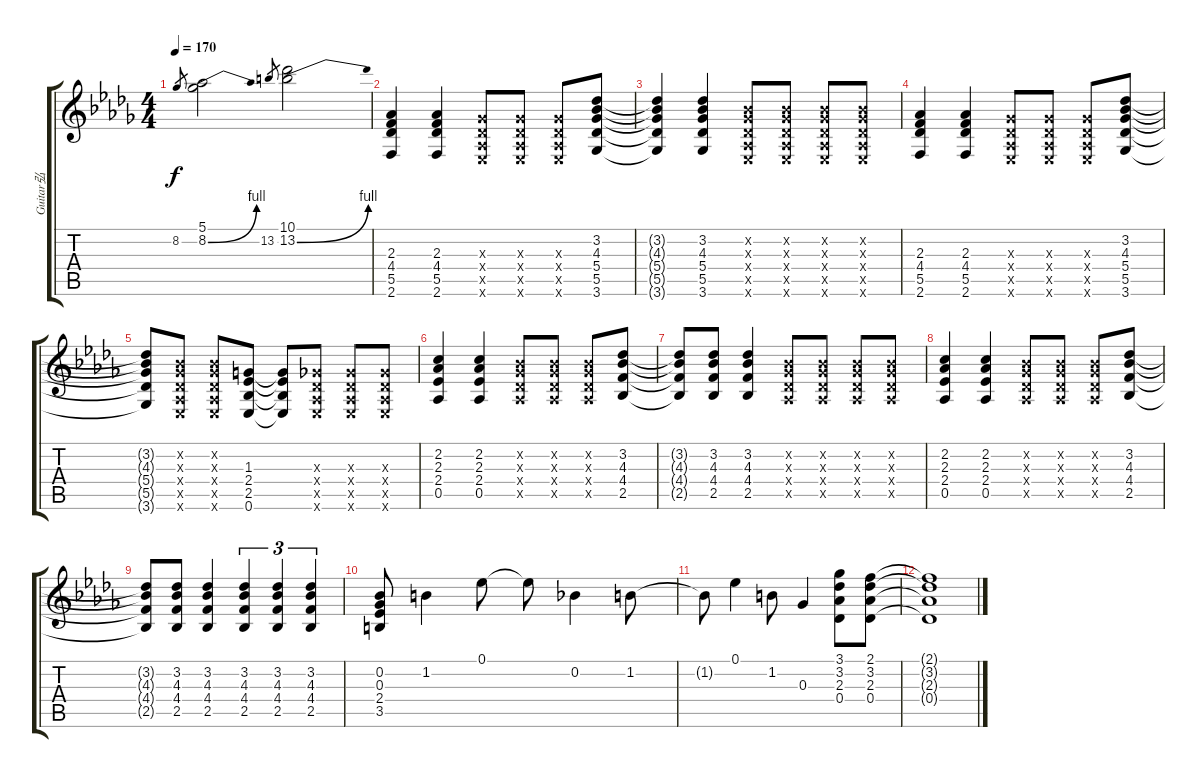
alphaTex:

\track ("Guitar弘" "Guitar弘") {instrument distortionguitar}
\staff {score tabs}
\tuning (Eb4 Bb3 Gb3 Db3 Ab2 Eb2) {hide}
\ts (4 4)
\tempo 170
\clef g2
\ks db
8.2.8{gr dy f} (5.1 8.2{be (bend 0 0 60 4)}).2 13.2.8{gr} (10.1 13.2{be (bend 0 0 60 4)}).2 |
(2.3 4.4 5.5 2.6).4 (2.3 4.4 5.5 2.6).4 (0.3{x} 0.4{x} 0.5{x} 0.6{x}).8 (0.3{x} 0.4{x} 0.5{x} 0.6{x}).8 (0.3{x} 0.4{x} 0.5{x} 0.6{x}).8 (3.2 4.3 5.4 5.5 3.6).8 |
(3.2{t} 4.3{t} 5.4{t} 5.5{t} 3.6{t}).4 (3.2 4.3 5.4 5.5 3.6).4 (0.2{x} 0.3{x} 0.4{x} 0.5{x} 0.6{x}).8 (0.2{x} 0.3{x} 0.4{x} 0.5{x} 0.6{x}).8 (0.2{x} 0.3{x} 0.4{x} 0.5{x} 0.6{x}).8 (0.2{x} 0.3{x} 0.4{x} 0.5{x} 0.6{x}).8 |
(2.3 4.4 5.5 2.6).4 (2.3 4.4 5.5 2.6).4 (0.3{x} 0.4{x} 0.5{x} 0.6{x}).8 (0.3{x} 0.4{x} 0.5{x} 0.6{x}).8 (0.3{x} 0.4{x} 0.5{x} 0.6{x}).8 (3.2 4.3 5.4 5.5 3.6).8 |
(3.2{t} 4.3{t} 5.4{t} 5.5{t} 3.6{t}).8 (0.2{x} 0.3{x} 0.4{x} 0.5{x} 0.6{x}).8 (0.2{x} 0.3{x} 0.4{x} 0.5{x} 0.6{x}).8 (1.3 2.4 2.5 0.6).8 (1.3{t} 2.4{t} 2.5{t} 0.6{t}).8 (0.3{x} 0.4{x} 0.5{x} 0.6{x}).8 (0.3{x} 0.4{x} 0.5{x} 0.6{x}).8 (0.3{x} 0.4{x} 0.5{x} 0.6{x}).8 |
(2.2 2.3 2.4 0.5).4 (2.2 2.3 2.4 0.5).4 (0.2{x} 0.3{x} 0.4{x} 0.5{x}).8 (0.2{x} 0.3{x} 0.4{x} 0.5{x}).8 (0.2{x} 0.3{x} 0.4{x} 0.5{x}).8 (3.2 4.3 4.4 2.5).8 |
(3.2{t} 4.3{t} 4.4{t} 2.5{t}).8 (3.2 4.3 4.4 2.5).8 (3.2 4.3 4.4 2.5).4 (0.2{x} 0.3{x} 0.4{x} 0.5{x}).8 (0.2{x} 0.3{x} 0.4{x} 0.5{x}).8 (0.2{x} 0.3{x} 0.4{x} 0.5{x}).8 (0.2{x} 0.3{x} 0.4{x} 0.5{x}).8 |
(2.2 2.3 2.4 0.5).4 (2.2 2.3 2.4 0.5).4 (0.2{x} 0.3{x} 0.4{x} 0.5{x}).8 (0.2{x} 0.3{x} 0.4{x} 0.5{x}).8 (0.2{x} 0.3{x} 0.4{x} 0.5{x}).8 (3.2 4.3 4.4 2.5).8 |
(3.2{t} 4.3{t} 4.4{t} 2.5{t}).8 (3.2 4.3 4.4 2.5).8 (3.2 4.3 4.4 2.5).4 (3.2 4.3 4.4 2.5).4{tu (3 2)} (3.2 4.3 4.4 2.5).4{tu (3 2)} (3.2 4.3 4.4 2.5).4{tu (3 2)} |
(0.2 0.3 2.4 3.5).8 1.2.4 0.1.8 0.1{t}.8 0.2.4 1.2.8 |
1.2{t}.8 0.1.4 1.2.8 0.3.4 (3.1 3.2 2.3 0.4).8 (2.1 3.2 2.3 0.4).8 |
(2.1{t} 3.2{t} 2.3{t} 0.4{t}).1
